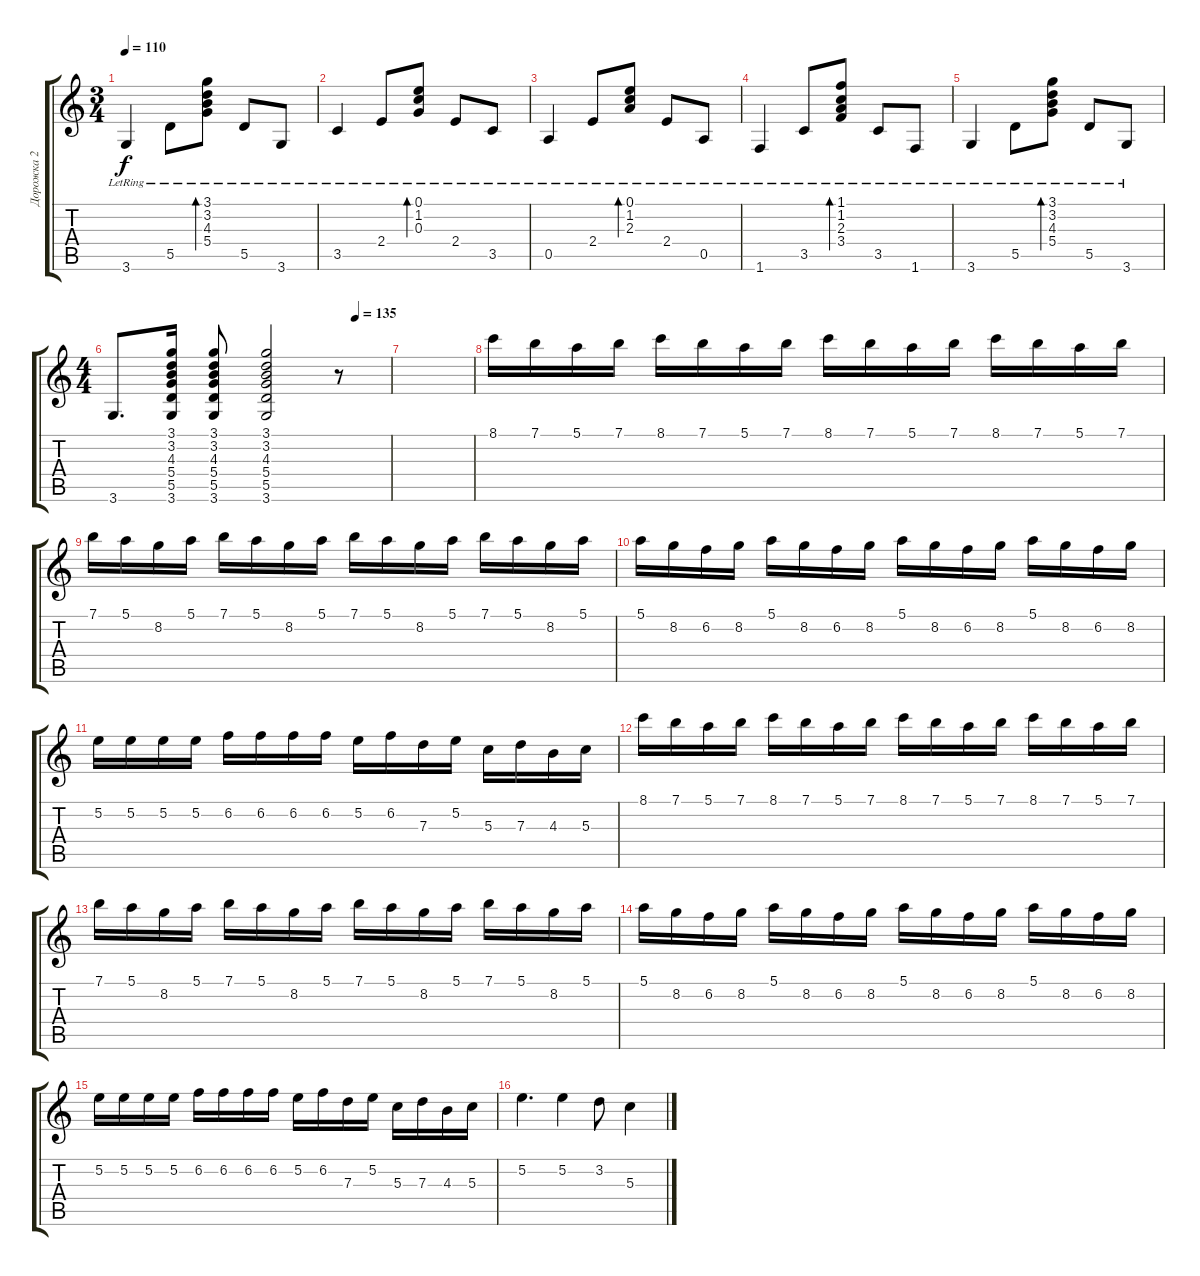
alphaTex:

\track ("Дорожка 2" "Дорожка 2") {instrument distortionguitar}
\staff {score tabs}
\tuning (E4 B3 G3 D3 A2 E2) {hide}
\ts (3 4)
\tempo 110
\clef g2
\ks c
3.6{lr}.4{dy f} 5.5{lr}.8 (3.1{lr} 3.2{lr} 4.3{lr} 5.4{lr}).8{bd 120} 5.5{lr}.8 3.6{lr}.8 |
3.5{lr}.4 2.4{lr}.8 (0.1{lr} 1.2{lr} 0.3{lr}).8{bd 120} 2.4{lr}.8 3.5{lr}.8 |
0.5{lr}.4 2.4{lr}.8 (0.1{lr} 1.2{lr} 2.3{lr}).8{bd 120} 2.4{lr}.8 0.5{lr}.8 |
1.6{lr}.4 3.5{lr}.8 (1.1{lr} 1.2{lr} 2.3{lr} 3.4{lr}).8{bd 120} 3.5{lr}.8 1.6{lr}.8 |
3.6{lr}.4 5.5{lr}.8 (3.1{lr} 3.2{lr} 4.3{lr} 5.4{lr}).8{bd 120} 5.5{lr}.8 3.6{lr}.8 |
\ts (4 4)
\tempo (135 0.875)
3.6.8{d} (3.1 3.2 4.3 5.4 5.5 3.6).16 (3.1 3.2 4.3 5.4 5.5 3.6).8 (3.1 3.2 4.3 5.4 5.5 3.6).2 r.8{instrument distortionguitar} |
|
8.1.16 7.1.16 5.1.16 7.1.16 8.1.16 7.1.16 5.1.16 7.1.16 8.1.16 7.1.16 5.1.16 7.1.16 8.1.16 7.1.16 5.1.16 7.1.16 |
7.1.16 5.1.16 8.2.16 5.1.16 7.1.16 5.1.16 8.2.16 5.1.16 7.1.16 5.1.16 8.2.16 5.1.16 7.1.16 5.1.16 8.2.16 5.1.16 |
5.1.16 8.2.16 6.2.16 8.2.16 5.1.16 8.2.16 6.2.16 8.2.16 5.1.16 8.2.16 6.2.16 8.2.16 5.1.16 8.2.16 6.2.16 8.2.16 |
5.2.16 5.2.16 5.2.16 5.2.16 6.2.16 6.2.16 6.2.16 6.2.16 5.2.16 6.2.16 7.3.16 5.2.16 5.3.16 7.3.16 4.3.16 5.3.16 |
8.1.16 7.1.16 5.1.16 7.1.16 8.1.16 7.1.16 5.1.16 7.1.16 8.1.16 7.1.16 5.1.16 7.1.16 8.1.16 7.1.16 5.1.16 7.1.16 |
7.1.16 5.1.16 8.2.16 5.1.16 7.1.16 5.1.16 8.2.16 5.1.16 7.1.16 5.1.16 8.2.16 5.1.16 7.1.16 5.1.16 8.2.16 5.1.16 |
5.1.16 8.2.16 6.2.16 8.2.16 5.1.16 8.2.16 6.2.16 8.2.16 5.1.16 8.2.16 6.2.16 8.2.16 5.1.16 8.2.16 6.2.16 8.2.16 |
5.2.16 5.2.16 5.2.16 5.2.16 6.2.16 6.2.16 6.2.16 6.2.16 5.2.16 6.2.16 7.3.16 5.2.16 5.3.16 7.3.16 4.3.16 5.3.16 |
5.2.4{d} 5.2.4 3.2.8 5.3.4
